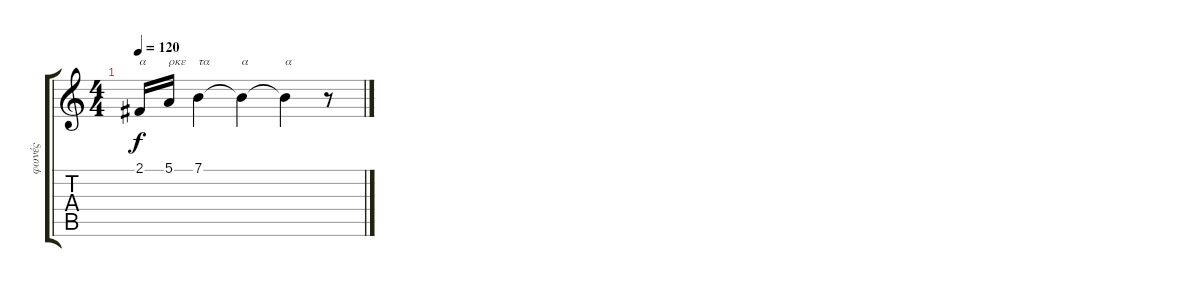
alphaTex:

\track ("φωνές" "φωνές") {instrument flute}
\staff {score tabs}
\tuning (E4 B3 G3 D3 A2 E2) {hide}
\ts (4 4)
\tempo 120
\clef g2
\ks c
2.1.16{txt "α" dy f} 5.1.16{txt "ρκε"} 7.1.4{txt "τα"} 7.1{t}.4{txt "α"} 7.1{t}.4{txt "α"} r.8
